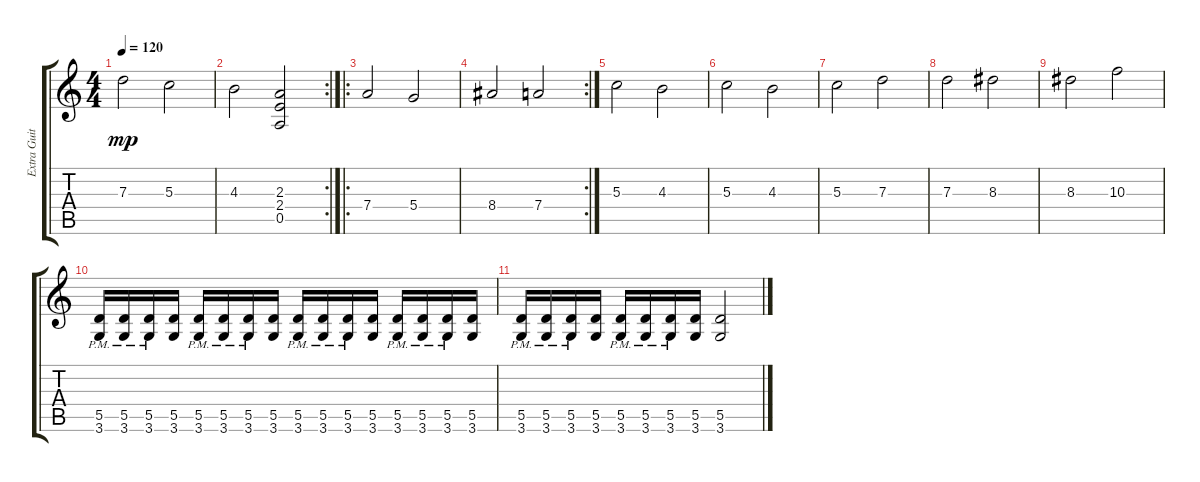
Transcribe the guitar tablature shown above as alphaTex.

\track ("Extra Guitar" "Extra Guit") {instrument distortionguitar}
\staff {score tabs}
\tuning (E4 B3 G3 D3 A2 E2) {hide}
\ts (4 4)
\tempo 120
\clef g2
\ks c
7.3.2{dy mp} 5.3.2 |
\rc 2
4.3.2 (2.3 2.4 0.5).2 |
\ro
7.4.2 5.4.2 |
\rc 2
8.4.2 7.4.2 |
5.3.2 4.3.2 |
5.3.2 4.3.2 |
5.3.2 7.3.2 |
7.3.2 8.3.2 |
8.3.2 10.3.2 |
(5.5{pm} 3.6{pm}).16 (5.5 3.6{pm}).16 (5.5 3.6{pm}).16 (5.5 3.6).16 (5.5 3.6{pm}).16 (5.5 3.6{pm}).16 (5.5 3.6{pm}).16 (5.5 3.6).16 (5.5{pm} 3.6{pm}).16 (5.5{pm} 3.6{pm}).16 (5.5{pm} 3.6{pm}).16 (5.5 3.6).16 (5.5{pm} 3.6{pm}).16 (5.5{pm} 3.6{pm}).16 (5.5{pm} 3.6{pm}).16 (5.5 3.6).16 |
(5.5{pm} 3.6{pm}).16 (5.5{pm} 3.6{pm}).16 (5.5{pm} 3.6{pm}).16 (5.5 3.6).16 (5.5{pm} 3.6{pm}).16 (5.5{pm} 3.6{pm}).16 (5.5{pm} 3.6{pm}).16 (5.5 3.6).16 (5.5 3.6).2
